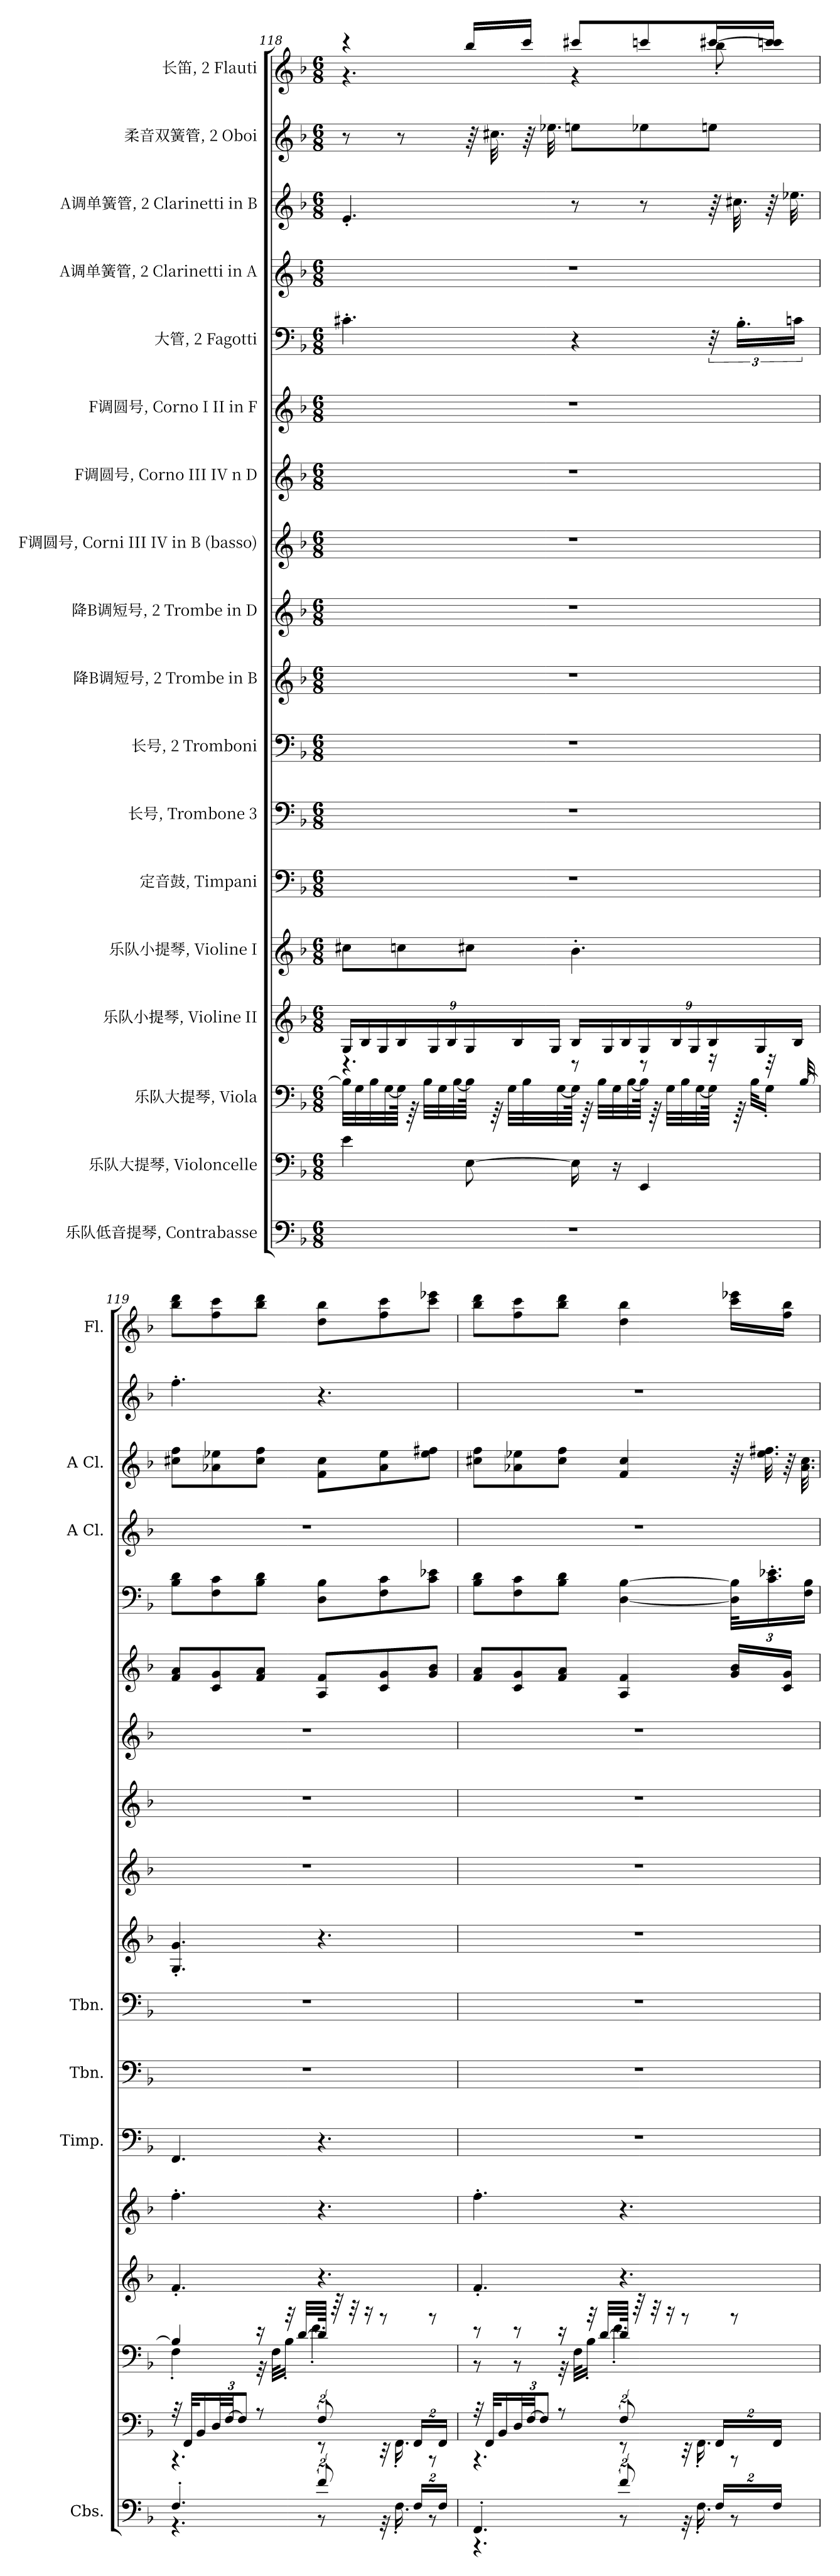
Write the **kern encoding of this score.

**kern	**kern	**kern	**kern	**kern	**kern	**kern	**kern	**kern	**kern	**kern	**kern	**kern	**kern	**kern	**kern	**kern	**kern
*part18	*part17	*part16	*part15	*part14	*part13	*part12	*part11	*part10	*part9	*part8	*part7	*part6	*part5	*part4	*part3	*part2	*part1
*staff18	*staff17	*staff16	*staff15	*staff14	*staff13	*staff12	*staff11	*staff10	*staff9	*staff8	*staff7	*staff6	*staff5	*staff4	*staff3	*staff2	*staff1
*I"乐队低音提琴, Contrabasse	*I"乐队大提琴, Violoncelle	*I"乐队大提琴, Viola	*I"乐队小提琴, Violine II	*I"乐队小提琴, Violine I	*I"定音鼓, Timpani	*I"长号, Trombone 3	*I"长号, 2 Tromboni	*I"降B调短号, 2 Trombe in B	*I"降B调短号, 2 Trombe in D	*I"F调圆号, Corni III IV in B (basso)	*I"F调圆号, Corno III IV n D	*I"F调圆号, Corno I II in F	*I"大管, 2 Fagotti	*I"A调单簧管, 2 Clarinetti in A	*I"A调单簧管, 2 Clarinetti in B	*I"柔音双簧管, 2 Oboi	*I"长笛, 2 Flauti
*I'Cbs.	*	*	*	*	*I'Timp.	*I'Tbn.	*I'Tbn.	*	*	*	*	*	*	*I'A Cl.	*I'A Cl.	*	*I'Fl.
!!LO:PB:g=z
*clefF4	*clefF4	*clefF4	*clefG2	*clefG2	*clefF4	*clefF4	*clefF4	*clefG2	*clefG2	*clefG2	*clefG2	*clefG2	*clefF4	*clefG2	*clefG2	*clefG2	*clefG2
*ITrd7c12	*	*	*	*	*	*	*	*ITrd1c2	*ITrd1c2	*ITrd4c7	*ITrd4c7	*ITrd4c7	*	*ITrd2c3	*ITrd2c3	*ITrd2c3	*
*k[b-]	*k[b-]	*k[b-]	*k[b-]	*k[b-]	*k[b-]	*k[b-]	*k[b-]	*k[b-e-a-]	*k[b-e-a-]	*k[b-e-]	*k[b-e-]	*k[b-e-]	*k[b-]	*k[f#c#]	*k[f#c#]	*k[f#c#]	*k[b-]
*M6/8	*M6/8	*M6/8	*M6/8	*M6/8	*M6/8	*M6/8	*M6/8	*M6/8	*M6/8	*M6/8	*M6/8	*M6/8	*M6/8	*M6/8	*M6/8	*M6/8	*M6/8
*MM91	*MM91	*MM91	*MM91	*MM91	*MM91	*MM91	*MM91	*MM91	*MM91	*MM91	*MM91	*MM91	*MM91	*MM91	*MM91	*MM91	*MM91
=118	=118	=118	=118	=118	=118	=118	=118	=118	=118	=118	=118	=118	=118	=118	=118	=118	=118
*	*	*^	*	*	*	*	*	*	*	*	*	*	*	*	*	*	*
*	*	*	*	*Xbrackettup	*	*	*	*	*	*	*	*	*	*	*	*	*	*
*	*	*	*	*	*	*	*	*	*	*	*	*	*	*	*	*	*	*^
2.r	4e\	4.r	32B-\LLL]	24G/LL	8cc#X\L	2.r	2.r	2.r	2.r	2.r	2.r	2.r	2.r	4.c#X'\	2.r	4.c#'/	8r	4r	4.r
.	.	.	32G\	.	.	.	.	.	.	.	.	.	.	.	.	.	.	.	.
.	.	.	.	24B-/	.	.	.	.	.	.	.	.	.	.	.	.	.	.	.
.	.	.	32B-\	.	.	.	.	.	.	.	.	.	.	.	.	.	.	.	.
.	.	.	.	24G/	.	.	.	.	.	.	.	.	.	.	.	.	.	.	.
.	.	.	[32G\	.	.	.	.	.	.	.	.	.	.	.	.	.	.	.	.
.	.	.	64G\JJJk]	24B-/	8ccn\	.	.	.	.	.	.	.	.	.	.	.	8r	.	.
.	.	.	64r	.	.	.	.	.	.	.	.	.	.	.	.	.	.	.	.
.	.	.	32B-\LLL	.	.	.	.	.	.	.	.	.	.	.	.	.	.	.	.
.	.	.	.	24G/	.	.	.	.	.	.	.	.	.	.	.	.	.	.	.
.	.	.	32G\	.	.	.	.	.	.	.	.	.	.	.	.	.	.	.	.
.	.	.	.	24B-/	.	.	.	.	.	.	.	.	.	.	.	.	.	.	.
.	.	.	[32B-\	.	.	.	.	.	.	.	.	.	.	.	.	.	.	.	.
.	[8E\	.	64B-\JJJk]	24G/	8cc#X\J	.	.	.	.	.	.	.	.	.	.	.	64r	16bb-/LL	.
.	.	.	64r	.	.	.	.	.	.	.	.	.	.	.	.	.	32.a#X\	.	.
.	.	.	32G\LLL	.	.	.	.	.	.	.	.	.	.	.	.	.	.	.	.
.	.	.	.	24B-/	.	.	.	.	.	.	.	.	.	.	.	.	.	.	.
.	.	.	32B-\	.	.	.	.	.	.	.	.	.	.	.	.	.	64r	16ccc/JJ	.
.	.	.	.	.	.	.	.	.	.	.	.	.	.	.	.	.	32.ccn\	.	.
.	.	.	.	24G/JJ	.	.	.	.	.	.	.	.	.	.	.	.	.	.	.
.	.	.	[32G\	.	.	.	.	.	.	.	.	.	.	.	.	.	.	.	.
*	*	*	*	*	*	*	*	*	*	*	*	*	*	*	*	*	*	*MM92	*
.	16E\]	8r	64G\JJJk]	24B-/LL	4.b-'\	.	.	.	.	.	.	.	.	4r	.	8r	8cc#X\L	8ccc#X/L	4r
.	.	.	64r	.	.	.	.	.	.	.	.	.	.	.	.	.	.	.	.
.	.	.	32B-\LLL	.	.	.	.	.	.	.	.	.	.	.	.	.	.	.	.
.	.	.	.	24G/	.	.	.	.	.	.	.	.	.	.	.	.	.	.	.
.	16r	.	32G\	.	.	.	.	.	.	.	.	.	.	.	.	.	.	.	.
.	.	.	.	24B-/	.	.	.	.	.	.	.	.	.	.	.	.	.	.	.
.	.	.	[32B-\	.	.	.	.	.	.	.	.	.	.	.	.	.	.	.	.
*	*	*	*	*	*	*	*	*	*	*	*	*	*	*	*	*	*	*MM95	*
.	4EE/	8r	64B-\JJJk]	24G/	.	.	.	.	.	.	.	.	.	.	.	8r	8ccn\	8cccn/	.
.	.	.	64r	.	.	.	.	.	.	.	.	.	.	.	.	.	.	.	.
.	.	.	32G\LLL	.	.	.	.	.	.	.	.	.	.	.	.	.	.	.	.
.	.	.	.	24B-/	.	.	.	.	.	.	.	.	.	.	.	.	.	.	.
.	.	.	32B-\	.	.	.	.	.	.	.	.	.	.	.	.	.	.	.	.
.	.	.	.	24G/	.	.	.	.	.	.	.	.	.	.	.	.	.	.	.
.	.	.	[32G\	.	.	.	.	.	.	.	.	.	.	.	.	.	.	.	.
.	.	16r	64G\JJJk]	24B-/	.	.	.	.	.	.	.	.	.	48r	.	64r	8cc#X\J	[16ccc#X/L	8bb-'\
.	.	.	64r	.	.	.	.	.	.	.	.	.	.	.	.	32.a#X\	.	.	.
.	.	.	.	.	.	.	.	.	.	.	.	.	.	24.B-'\LL	.	.	.	.	.
.	.	.	32B-\KLL	.	.	.	.	.	.	.	.	.	.	.	.	.	.	.	.
.	.	.	.	24G/	.	.	.	.	.	.	.	.	.	.	.	.	.	.	.
.	.	32r	16G'\JJ	.	.	.	.	.	.	.	.	.	.	.	.	64r	.	16cccn/ 16ccc#/]JJ	.
.	.	.	.	.	.	.	.	.	.	.	.	.	.	.	.	32.ccn\	.	.	.
.	.	.	.	24B-/JJ	.	.	.	.	.	.	.	.	.	24cn\JJ	.	.	.	.	.
.	.	[32B-/	.	.	.	.	.	.	.	.	.	.	.	.	.	.	.	.	.
*	*	*	*	*	*	*	*	*	*	*	*	*	*	*	*	*	*	*v	*v
!!LO:PB:g=z
=119	=119	=119	=119	=119	=119	=119	=119	=119	=119	=119	=119	=119	=119	=119	=119	=119	=119	=119
*	*	*	*	*	*	*	*	*	*	*	*	*	*	*	*	*	*	*MM91
*^	*^	*	*	*	*	*	*	*	*	*	*	*	*	*	*	*	*	*
4.FF'/	4.r	32r	4.r	4B-/]	4F'\	4.f'/	4.ff'\	4.FF/	2.r	2.r	4.F/' 4.f/'	2.r	2.r	2.r	8B-/ 8d/L	8B-\ 8d\L	2.r	8a#X\ 8dd\L	4.dd'\	8bb-\ 8ddd\L
.	.	32FF/KLL	.	.	.	.	.	.	.	.	.	.	.	.	.	.	.	.	.	.
.	.	16BB-/	.	.	.	.	.	.	.	.	.	.	.	.	.	.	.	.	.	.
*	*	*Xbrackettup	*	*	*	*	*	*	*	*	*	*	*	*	*	*	*	*	*	*
*	*	*	*	*	*	*	*	*	*	*	*	*	*	*	*	*	*	*	*	*MM98
.	.	48D/L	.	.	.	.	.	.	.	.	.	.	.	.	8F/ 8c/	8F\ 8c\	.	8fn\ 8ccn\	.	8ff\ 8ccc\
.	.	[48F/JJ	.	.	.	.	.	.	.	.	.	.	.	.	.	.	.	.	.	.
.	.	12F/J]	.	.	.	.	.	.	.	.	.	.	.	.	.	.	.	.	.	.
.	.	8r	.	16r	32r	.	.	.	.	.	.	.	.	.	8B-/ 8d/J	8B-\ 8d\J	.	8a#\ 8dd\J	.	8bb-\ 8ddd\J
.	.	.	.	.	32F\KLL	.	.	.	.	.	.	.	.	.	.	.	.	.	.	.
.	.	.	.	32r	16B-'\JJ	.	.	.	.	.	.	.	.	.	.	.	.	.	.	.
.	.	.	.	[32d/LLL	.	.	.	.	.	.	.	.	.	.	.	.	.	.	.	.
*	*	*brackettup	*	*	*	*	*	*	*	*	*	*	*	*	*	*	*	*	*	*
*	*	*	*	*	*	*	*	*	*	*	*	*	*	*	*	*	*	*	*	*MM93
16%3F/	8r	16%3F/	8r	64d/JJJk]	4.f'\	4.r	4.r	4.r	.	.	4.r	.	.	.	8D/ 8B-/L	8D\ 8B-\L	.	8d\ 8a#\L	4.r	8dd\ 8bb-\L
.	.	.	.	64r	.	.	.	.	.	.	.	.	.	.	.	.	.	.	.	.
.	.	.	.	32r	.	.	.	.	.	.	.	.	.	.	.	.	.	.	.	.
.	.	.	.	16r	.	.	.	.	.	.	.	.	.	.	.	.	.	.	.	.
*	*	*	*	*	*	*	*	*	*	*	*	*	*	*	*	*	*	*	*	*MM98
.	32r	.	32r	8r	.	.	.	.	.	.	.	.	.	.	8F/ 8c/	8F\ 8c\	.	8f\ 8cc\	.	8ff\ 8ccc\
.	16.FF'\	.	16.FF'\	.	.	.	.	.	.	.	.	.	.	.	.	.	.	.	.	.
32%3FF/L	.	32%3FF/L	.	.	.	.	.	.	.	.	.	.	.	.	.	.	.	.	.	.
.	8r	.	8r	8r	.	.	.	.	.	.	.	.	.	.	8c/ 8e-/J	8c\ 8e-X\J	.	8cc\ 8dd#X\J	.	8ccc\ 8eee-X\J
32%3FF/J	.	32%3FF/J	.	.	.	.	.	.	.	.	.	.	.	.	.	.	.	.	.	.
!!LO:PB:g=z
=120	=120	=120	=120	=120	=120	=120	=120	=120	=120	=120	=120	=120	=120	=120	=120	=120	=120	=120	=120	=120
*	*	*	*	*	*	*	*	*	*	*	*	*	*	*	*	*	*	*	*	*MM91
4.FFF'/	4.r	32r	4.r	8r	8r	4.f'/	4.ff'\	2.r	2.r	2.r	2.r	2.r	2.r	2.r	8B-/ 8d/L	8B-\ 8d\L	2.r	8a#X\ 8dd\L	2.r	8bb-\ 8ddd\L
.	.	32FF/KLL	.	.	.	.	.	.	.	.	.	.	.	.	.	.	.	.	.	.
.	.	16BB-/	.	.	.	.	.	.	.	.	.	.	.	.	.	.	.	.	.	.
*	*	*Xbrackettup	*	*	*	*	*	*	*	*	*	*	*	*	*	*	*	*	*	*
*	*	*	*	*	*	*	*	*	*	*	*	*	*	*	*	*	*	*	*	*MM98
.	.	48D/L	.	8r	8r	.	.	.	.	.	.	.	.	.	8F/ 8c/	8F\ 8c\	.	8fn\ 8ccn\	.	8ff\ 8ccc\
.	.	[48F/JJ	.	.	.	.	.	.	.	.	.	.	.	.	.	.	.	.	.	.
.	.	12F/J]	.	.	.	.	.	.	.	.	.	.	.	.	.	.	.	.	.	.
.	.	8r	.	16r	32r	.	.	.	.	.	.	.	.	.	8B-/ 8d/J	8B-\ 8d\J	.	8a#\ 8dd\J	.	8bb-\ 8ddd\J
.	.	.	.	.	32F\KLL	.	.	.	.	.	.	.	.	.	.	.	.	.	.	.
.	.	.	.	32r	16B-'\JJ	.	.	.	.	.	.	.	.	.	.	.	.	.	.	.
.	.	.	.	[32d/LLL	.	.	.	.	.	.	.	.	.	.	.	.	.	.	.	.
*	*	*brackettup	*	*	*	*	*	*	*	*	*	*	*	*	*	*	*	*	*	*
*	*	*	*	*	*	*	*	*	*	*	*	*	*	*	*	*	*	*	*	*MM93
16%3F/	8r	16%3F/	8r	64d/JJJk]	4.f'\	4.r	4.r	.	.	.	.	.	.	.	4D/ 4B-/	[4D\ [4B-\	.	4d/ 4a#/	.	4dd\ 4bb-\
.	.	.	.	64r	.	.	.	.	.	.	.	.	.	.	.	.	.	.	.	.
.	.	.	.	32r	.	.	.	.	.	.	.	.	.	.	.	.	.	.	.	.
.	.	.	.	16r	.	.	.	.	.	.	.	.	.	.	.	.	.	.	.	.
.	32r	.	32r	8r	.	.	.	.	.	.	.	.	.	.	.	.	.	.	.	.
.	16.FF'\	.	16.FF'\	.	.	.	.	.	.	.	.	.	.	.	.	.	.	.	.	.
32%3FF/L	.	32%3FF/L	.	.	.	.	.	.	.	.	.	.	.	.	.	.	.	.	.	.
*	*	*	*	*	*	*	*	*	*	*	*	*	*	*	*	*Xbrackettup	*	*	*	*
.	8r	.	8r	8r	.	.	.	.	.	.	.	.	.	.	16c/ 16e-/LL	48D\] 48B-\]KLL	.	64r	.	16ccc\ 16eee-X\LL
.	.	.	.	.	.	.	.	.	.	.	.	.	.	.	.	.	.	32.cc\ 32.dd#X\	.	.
.	.	.	.	.	.	.	.	.	.	.	.	.	.	.	.	24.c\' 24.e-X\'	.	.	.	.
32%3FF/J	.	32%3FF/J	.	.	.	.	.	.	.	.	.	.	.	.	.	.	.	.	.	.
.	.	.	.	.	.	.	.	.	.	.	.	.	.	.	16F/ 16c/JJ	.	.	64r	.	16ff\ 16bb-\JJ
.	.	.	.	.	.	.	.	.	.	.	.	.	.	.	.	.	.	32.f\ 32.a#\	.	.
.	.	.	.	.	.	.	.	.	.	.	.	.	.	.	.	24F\ 24B-\JJ	.	.	.	.
*v	*v	*	*	*v	*v	*	*	*	*	*	*	*	*	*	*	*	*	*	*	*
*	*v	*v	*	*	*	*	*	*	*	*	*	*	*	*	*	*	*	*
=	=	=	=	=	=	=	=	=	=	=	=	=	=	=	=	=	=
*-	*-	*-	*-	*-	*-	*-	*-	*-	*-	*-	*-	*-	*-	*-	*-	*-	*-
